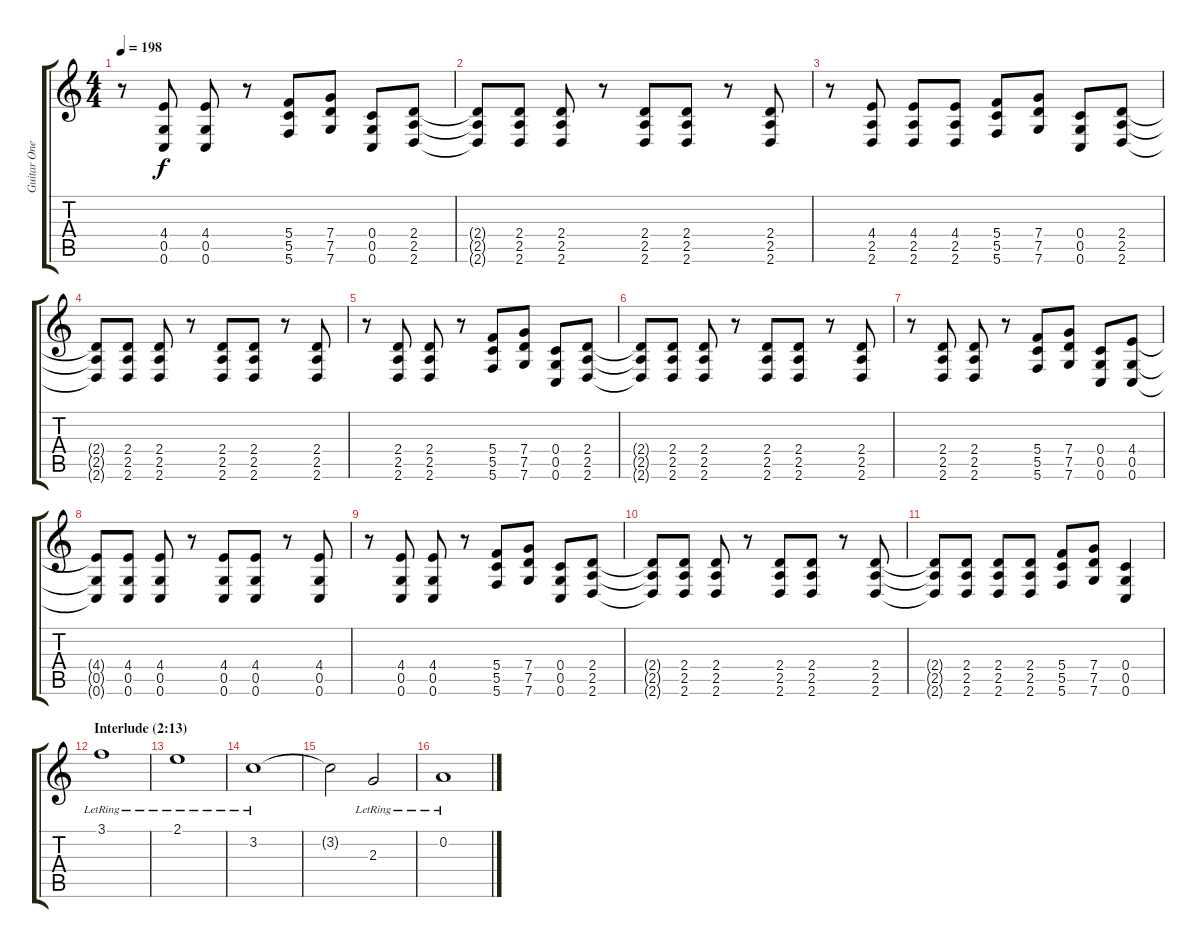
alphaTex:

\track ("Guitar One" "Guitar One") {instrument distortionguitar}
\staff {score tabs}
\tuning (D4 A3 F3 C3 G2 C2) {hide}
\ts (4 4)
\tempo 198
\clef g2
\ks c
r.8{dy f} (4.4 0.5 0.6).8 (4.4 0.5 0.6).8 r.8 (5.4 5.5 5.6).8 (7.4 7.5 7.6).8 (0.4 0.5 0.6).8 (2.4 2.5 2.6).8 |
(2.4{t} 2.5{t} 2.6{t}).8 (2.4 2.5 2.6).8 (2.4 2.5 2.6).8 r.8 (2.4 2.5 2.6).8 (2.4 2.5 2.6).8 r.8 (2.4 2.5 2.6).8 |
r.8 (4.4 2.5 2.6).8 (4.4 2.5 2.6).8 (4.4 2.5 2.6).8 (5.4 5.5 5.6).8 (7.4 7.5 7.6).8 (0.4 0.5 0.6).8 (2.4 2.5 2.6).8 |
(2.4{t} 2.5{t} 2.6{t}).8 (2.4 2.5 2.6).8 (2.4 2.5 2.6).8 r.8 (2.4 2.5 2.6).8 (2.4 2.5 2.6).8 r.8 (2.4 2.5 2.6).8 |
r.8 (2.4 2.5 2.6).8 (2.4 2.5 2.6).8 r.8 (5.4 5.5 5.6).8 (7.4 7.5 7.6).8 (0.4 0.5 0.6).8 (2.4 2.5 2.6).8 |
(2.4{t} 2.5{t} 2.6{t}).8 (2.4 2.5 2.6).8 (2.4 2.5 2.6).8 r.8 (2.4 2.5 2.6).8 (2.4 2.5 2.6).8 r.8 (2.4 2.5 2.6).8 |
r.8 (2.4 2.5 2.6).8 (2.4 2.5 2.6).8 r.8 (5.4 5.5 5.6).8 (7.4 7.5 7.6).8 (0.4 0.5 0.6).8 (4.4 0.5 0.6).8 |
(4.4{t} 0.5{t} 0.6{t}).8 (4.4 0.5 0.6).8 (4.4 0.5 0.6).8 r.8 (4.4 0.5 0.6).8 (4.4 0.5 0.6).8 r.8 (4.4 0.5 0.6).8 |
r.8 (4.4 0.5 0.6).8 (4.4 0.5 0.6).8 r.8 (5.4 5.5 5.6).8 (7.4 7.5 7.6).8 (0.4 0.5 0.6).8 (2.4 2.5 2.6).8 |
(2.4{t} 2.5{t} 2.6{t}).8 (2.4 2.5 2.6).8 (2.4 2.5 2.6).8 r.8 (2.4 2.5 2.6).8 (2.4 2.5 2.6).8 r.8 (2.4 2.5 2.6).8 |
(2.4{t} 2.5{t} 2.6{t}).8 (2.4 2.5 2.6).8 (2.4 2.5 2.6).8 (2.4 2.5 2.6).8 (5.4 5.5 5.6).8 (7.4 7.5 7.6).8 (0.4 0.5 0.6).4 |
\section ("" "Interlude (2:13)")
3.1{lr}.1{volume 13 balance 3 instrument acousticgrandpiano} |
2.1{lr}.1{volume 13 balance 3 instrument acousticgrandpiano} |
3.2{lr}.1{volume 13 balance 3 instrument acousticgrandpiano} |
3.2{t}.2{volume 13 balance 3 instrument acousticgrandpiano} 2.3{lr}.2 |
0.2{lr}.1{volume 13 balance 3 instrument acousticgrandpiano}
